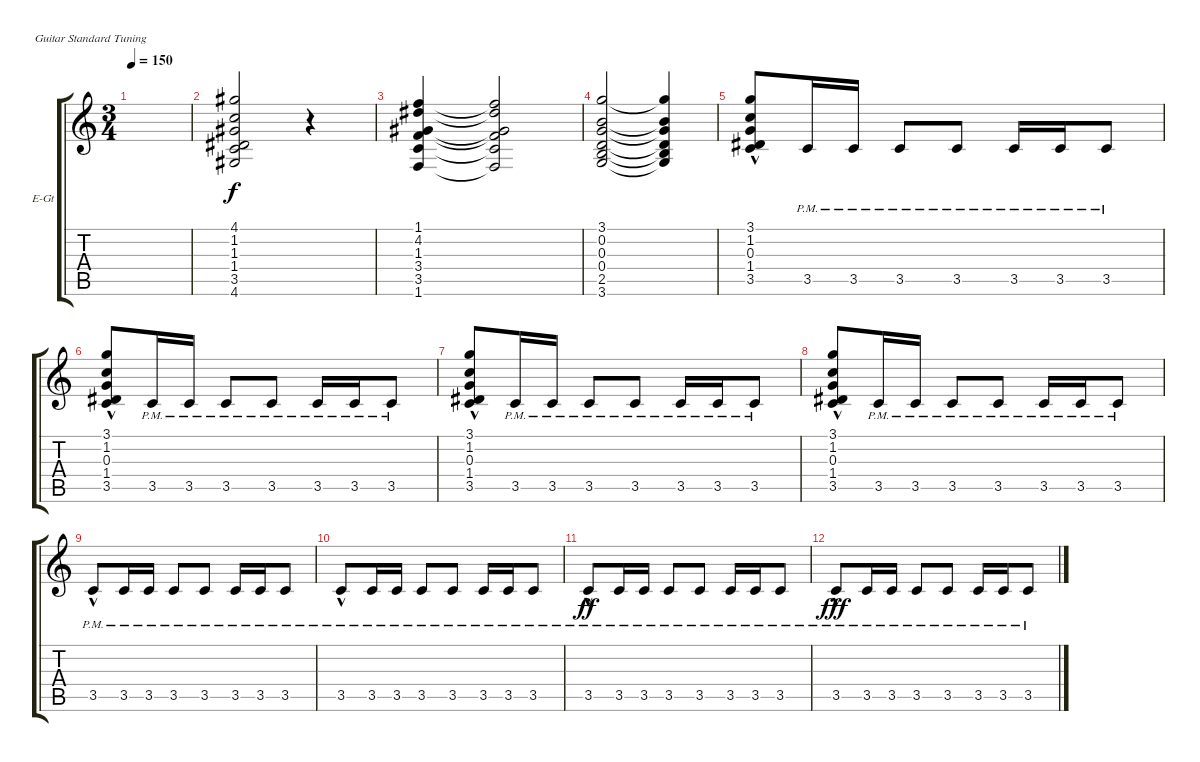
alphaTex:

\defaultSystemsLayout 4
\bracketExtendMode groupsimilarinstruments
\firstSystemTrackNameOrientation horizontal
\otherSystemsTrackNameOrientation horizontal
\track ("Electric Guitar Rhythm" "E-Gt") {instrument overdrivenguitar}
\staff {score tabs}
\tuning (E4 B3 G3 D3 A2 E2)
\ts (3 4)
\tempo 150
\clef g2
\ks c
|
(4.6 3.5 1.4 1.3 1.2 4.1).2 r.4 |
(1.6 3.5 3.4 1.3 4.2 1.1).4 (1.6{t} 3.5{t} 3.4{t} 1.3{t} 4.2{t} 1.1{t}).2 |
(3.6 2.5 0.4 0.3 0.2 3.1).2 (3.6{t} 2.5{t} 0.4{t} 0.3{t} 0.2{t} 3.1{t}).4 |
(3.5{hac} 1.4{hac} 0.3{hac} 1.2{hac} 3.1{hac}).8 3.5{pm}.16 3.5{pm}.16 3.5{pm}.8 3.5{pm}.8 3.5{pm}.16 3.5{pm}.16 3.5{pm}.8 |
(3.5{hac} 1.4{hac} 0.3{hac} 1.2{hac} 3.1{hac}).8 3.5{pm}.16 3.5{pm}.16 3.5{pm}.8 3.5{pm}.8 3.5{pm}.16 3.5{pm}.16 3.5{pm}.8 |
(3.5{hac} 1.4{hac} 0.3{hac} 1.2{hac} 3.1{hac}).8 3.5{pm}.16 3.5{pm}.16 3.5{pm}.8 3.5{pm}.8 3.5{pm}.16 3.5{pm}.16 3.5{pm}.8 |
(3.5{hac} 1.4{hac} 0.3{hac} 1.2{hac} 3.1{hac}).8 3.5{pm}.16 3.5{pm}.16 3.5{pm}.8 3.5{pm}.8 3.5{pm}.16 3.5{pm}.16 3.5{pm}.8 |
3.5{hac pm}.8 3.5{pm}.16 3.5{pm}.16 3.5{pm}.8 3.5{pm}.8 3.5{pm}.16 3.5{pm}.16 3.5{pm}.8 |
3.5{hac pm}.8{dy f} 3.5{pm}.16 3.5{pm}.16 3.5{pm}.8 3.5{pm}.8 3.5{pm}.16 3.5{pm}.16 3.5{pm}.8 |
3.5{hac pm}.8{dy ff} 3.5{pm}.16 3.5{pm}.16 3.5{pm}.8 3.5{pm}.8 3.5{pm}.16 3.5{pm}.16 3.5{pm}.8 |
3.5{hac pm}.8{dy fff} 3.5{pm}.16 3.5{pm}.16 3.5{pm}.8 3.5{pm}.8 3.5{pm}.16 3.5{pm}.16 3.5{pm}.8
